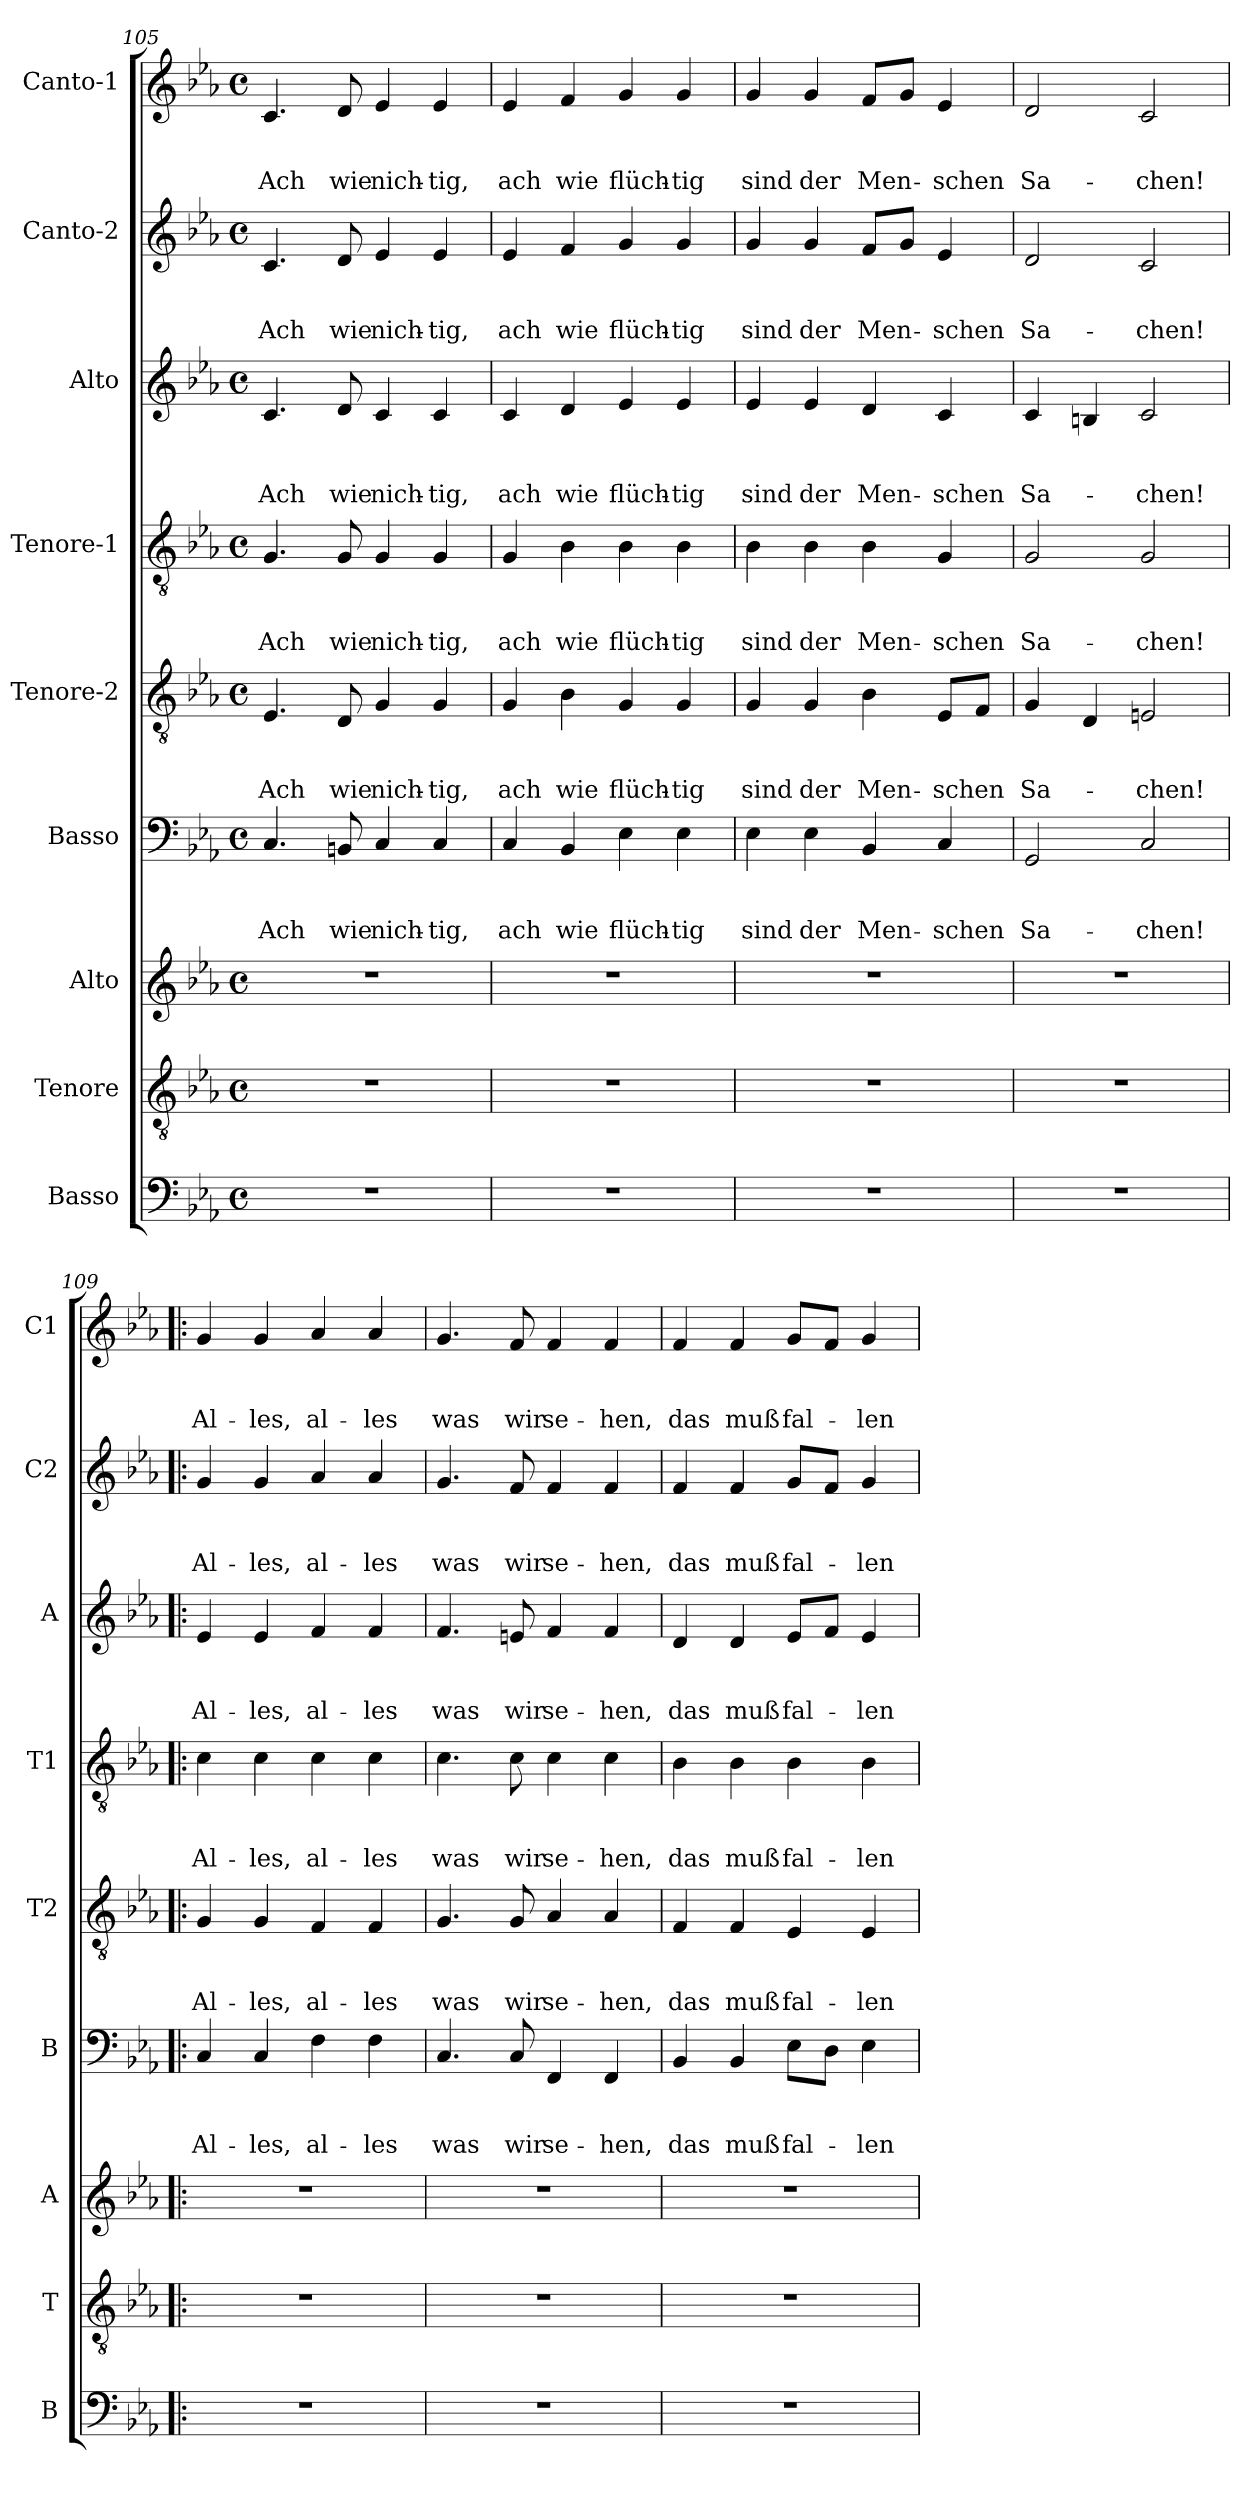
**kern	**kern	**kern	**kern	**text	**text	**text	**kern	**text	**text	**text	**kern	**text	**text	**text	**kern	**text	**text	**text	**kern	**text	**text	**text	**kern	**text	**text	**text
*part9	*part8	*part7	*part6	*part6	*part6	*part6	*part5	*part5	*part5	*part5	*part4	*part4	*part4	*part4	*part3	*part3	*part3	*part3	*part2	*part2	*part2	*part2	*part1	*part1	*part1	*part1
*staff9	*staff8	*staff7	*staff6	*staff6	*staff6	*staff6	*staff5	*staff5	*staff5	*staff5	*staff4	*staff4	*staff4	*staff4	*staff3	*staff3	*staff3	*staff3	*staff2	*staff2	*staff2	*staff2	*staff1	*staff1	*staff1	*staff1
*I"Basso	*I"Tenore	*I"Alto	*I"Basso	*	*	*	*I"Tenore-2	*	*	*	*I"Tenore-1	*	*	*	*I"Alto	*	*	*	*I"Canto-2	*	*	*	*I"Canto-1	*	*	*
*I'B	*I'T	*I'A	*I'B	*	*	*	*I'T2	*	*	*	*I'T1	*	*	*	*I'A	*	*	*	*I'C2	*	*	*	*I'C1	*	*	*
!!LO:PB:g=z
*clefF4	*clefGv2	*clefG2	*clefF4	*	*	*	*clefGv2	*	*	*	*clefGv2	*	*	*	*clefG2	*	*	*	*clefG2	*	*	*	*clefG2	*	*	*
*k[b-e-a-]	*k[b-e-a-]	*k[b-e-a-]	*k[b-e-a-]	*	*	*	*k[b-e-a-]	*	*	*	*k[b-e-a-]	*	*	*	*k[b-e-a-]	*	*	*	*k[b-e-a-]	*	*	*	*k[b-e-a-]	*	*	*
*E-:	*E-:	*E-:	*E-:	*	*	*	*E-:	*	*	*	*E-:	*	*	*	*E-:	*	*	*	*E-:	*	*	*	*E-:	*	*	*
*M4/4	*M4/4	*M4/4	*M4/4	*	*	*	*M4/4	*	*	*	*M4/4	*	*	*	*M4/4	*	*	*	*M4/4	*	*	*	*M4/4	*	*	*
*met(c)	*met(c)	*met(c)	*met(c)	*	*	*	*met(c)	*	*	*	*met(c)	*	*	*	*met(c)	*	*	*	*met(c)	*	*	*	*met(c)	*	*	*
=105	=105	=105	=105	=105	=105	=105	=105	=105	=105	=105	=105	=105	=105	=105	=105	=105	=105	=105	=105	=105	=105	=105	=105	=105	=105	=105
!	!	!	!	!	!	!LO:LY:b	!	!	!	!LO:LY:b	!	!	!	!LO:LY:b	!	!	!	!LO:LY:b	!	!	!	!LO:LY:b	!	!	!	!LO:LY:b
1r	1r	1r	4.C/	.	.	Ach	4.E-/	.	.	Ach	4.G/	.	.	Ach	4.c/	.	.	Ach	4.c/	.	.	Ach	4.c/	.	.	Ach
!	!	!	!	!	!	!LO:LY:b	!	!	!	!LO:LY:b	!	!	!	!LO:LY:b	!	!	!	!LO:LY:b	!	!	!	!LO:LY:b	!	!	!	!LO:LY:b
.	.	.	8BBn/	.	.	wie	8D/	.	.	wie	8G/	.	.	wie	8d/	.	.	wie	8d/	.	.	wie	8d/	.	.	wie
!	!	!	!	!	!	!LO:LY:b	!	!	!	!LO:LY:b	!	!	!	!LO:LY:b	!	!	!	!LO:LY:b	!	!	!	!LO:LY:b	!	!	!	!LO:LY:b
.	.	.	4C/	.	.	nich-	4G/	.	.	nich-	4G/	.	.	nich-	4c/	.	.	nich-	4e-/	.	.	nich-	4e-/	.	.	nich-
!	!	!	!	!	!	!LO:LY:b	!	!	!	!LO:LY:b	!	!	!	!LO:LY:b	!	!	!	!LO:LY:b	!	!	!	!LO:LY:b	!	!	!	!LO:LY:b
.	.	.	4C/	.	.	-tig,	4G/	.	.	-tig,	4G/	.	.	-tig,	4c/	.	.	-tig,	4e-/	.	.	-tig,	4e-/	.	.	-tig,
=106	=106	=106	=106	=106	=106	=106	=106	=106	=106	=106	=106	=106	=106	=106	=106	=106	=106	=106	=106	=106	=106	=106	=106	=106	=106	=106
!	!	!	!	!	!	!LO:LY:b	!	!	!	!LO:LY:b	!	!	!	!LO:LY:b	!	!	!	!LO:LY:b	!	!	!	!LO:LY:b	!	!	!	!LO:LY:b
1r	1r	1r	4C/	.	.	ach	4G/	.	.	ach	4G/	.	.	ach	4c/	.	.	ach	4e-/	.	.	ach	4e-/	.	.	ach
!	!	!	!	!	!	!LO:LY:b	!	!	!	!LO:LY:b	!	!	!	!LO:LY:b	!	!	!	!LO:LY:b	!	!	!	!LO:LY:b	!	!	!	!LO:LY:b
.	.	.	4BB-/	.	.	wie	4B-\	.	.	wie	4B-\	.	.	wie	4d/	.	.	wie	4f/	.	.	wie	4f/	.	.	wie
!	!	!	!	!	!	!LO:LY:b	!	!	!	!LO:LY:b	!	!	!	!LO:LY:b	!	!	!	!LO:LY:b	!	!	!	!LO:LY:b	!	!	!	!LO:LY:b
.	.	.	4E-\	.	.	flüch-	4G/	.	.	flüch-	4B-\	.	.	flüch-	4e-/	.	.	flüch-	4g/	.	.	flüch-	4g/	.	.	flüch-
!	!	!	!	!	!	!LO:LY:b	!	!	!	!LO:LY:b	!	!	!	!LO:LY:b	!	!	!	!LO:LY:b	!	!	!	!LO:LY:b	!	!	!	!LO:LY:b
.	.	.	4E-\	.	.	-tig	4G/	.	.	-tig	4B-\	.	.	-tig	4e-/	.	.	-tig	4g/	.	.	-tig	4g/	.	.	-tig
=107	=107	=107	=107	=107	=107	=107	=107	=107	=107	=107	=107	=107	=107	=107	=107	=107	=107	=107	=107	=107	=107	=107	=107	=107	=107	=107
!	!	!	!	!	!	!LO:LY:b	!	!	!	!LO:LY:b	!	!	!	!LO:LY:b	!	!	!	!LO:LY:b	!	!	!	!LO:LY:b	!	!	!	!LO:LY:b
1r	1r	1r	4E-\	.	.	sind	4G/	.	.	sind	4B-\	.	.	sind	4e-/	.	.	sind	4g/	.	.	sind	4g/	.	.	sind
!	!	!	!	!	!	!LO:LY:b	!	!	!	!LO:LY:b	!	!	!	!LO:LY:b	!	!	!	!LO:LY:b	!	!	!	!LO:LY:b	!	!	!	!LO:LY:b
.	.	.	4E-\	.	.	der	4G/	.	.	der	4B-\	.	.	der	4e-/	.	.	der	4g/	.	.	der	4g/	.	.	der
!	!	!	!	!	!	!LO:LY:b	!	!	!	!LO:LY:b	!	!	!	!LO:LY:b	!	!	!	!LO:LY:b	!	!	!	!LO:LY:b	!	!	!	!LO:LY:b
.	.	.	4BB-/	.	.	Men-	4B-\	.	.	Men-	4B-\	.	.	Men-	4d/	.	.	Men-	8f/L	.	.	Men-	8f/L	.	.	Men-
.	.	.	.	.	.	.	.	.	.	.	.	.	.	.	.	.	.	.	8g/J	.	.	.	8g/J	.	.	.
!	!	!	!	!	!	!LO:LY:b	!	!	!	!LO:LY:b	!	!	!	!LO:LY:b	!	!	!	!LO:LY:b	!	!	!	!LO:LY:b	!	!	!	!LO:LY:b
.	.	.	4C/	.	.	-schen	8E-/L	.	.	-schen	4G/	.	.	-schen	4c/	.	.	-schen	4e-/	.	.	-schen	4e-/	.	.	-schen
.	.	.	.	.	.	.	8F/J	.	.	.	.	.	.	.	.	.	.	.	.	.	.	.	.	.	.	.
=108	=108	=108	=108	=108	=108	=108	=108	=108	=108	=108	=108	=108	=108	=108	=108	=108	=108	=108	=108	=108	=108	=108	=108	=108	=108	=108
!	!	!	!	!	!	!LO:LY:b	!	!	!	!LO:LY:b	!	!	!	!LO:LY:b	!	!	!	!LO:LY:b	!	!	!	!LO:LY:b	!	!	!	!LO:LY:b
1r	1r	1r	2GG/	.	.	Sa-	4G/	.	.	Sa-	2G/	.	.	Sa-	4c/	.	.	Sa-	2d/	.	.	Sa-	2d/	.	.	Sa-
.	.	.	.	.	.	.	4D/	.	.	.	.	.	.	.	4Bn/	.	.	.	.	.	.	.	.	.	.	.
!	!	!	!	!	!	!LO:LY:b	!	!	!	!LO:LY:b	!	!	!	!LO:LY:b	!	!	!	!LO:LY:b	!	!	!	!LO:LY:b	!	!	!	!LO:LY:b
.	.	.	2C/	.	.	-chen!	2En/	.	.	-chen!	2G/	.	.	-chen!	2c/	.	.	-chen!	2c/	.	.	-chen!	2c/	.	.	-chen!
=109!|:	=109!|:	=109!|:	=109!|:	=109!|:	=109!|:	=109!|:	=109!|:	=109!|:	=109!|:	=109!|:	=109!|:	=109!|:	=109!|:	=109!|:	=109!|:	=109!|:	=109!|:	=109!|:	=109!|:	=109!|:	=109!|:	=109!|:	=109!|:	=109!|:	=109!|:	=109!|:
!	!	!	!	!	!	!LO:LY:b	!	!	!	!LO:LY:b	!	!	!	!LO:LY:b	!	!	!	!LO:LY:b	!	!	!	!LO:LY:b	!	!	!	!LO:LY:b
1r	1r	1r	4C/	.	.	Al-	4G/	.	.	Al-	4c\	.	.	Al-	4e-/	.	.	Al-	4g/	.	.	Al-	4g/	.	.	Al-
!	!	!	!	!	!	!LO:LY:b	!	!	!	!LO:LY:b	!	!	!	!LO:LY:b	!	!	!	!LO:LY:b	!	!	!	!LO:LY:b	!	!	!	!LO:LY:b
.	.	.	4C/	.	.	-les,	4G/	.	.	-les,	4c\	.	.	-les,	4e-/	.	.	-les,	4g/	.	.	-les,	4g/	.	.	-les,
!	!	!	!	!	!	!LO:LY:b	!	!	!	!LO:LY:b	!	!	!	!LO:LY:b	!	!	!	!LO:LY:b	!	!	!	!LO:LY:b	!	!	!	!LO:LY:b
.	.	.	4F\	.	.	al-	4F/	.	.	al-	4c\	.	.	al-	4f/	.	.	al-	4a-/	.	.	al-	4a-/	.	.	al-
!	!	!	!	!	!	!LO:LY:b	!	!	!	!LO:LY:b	!	!	!	!LO:LY:b	!	!	!	!LO:LY:b	!	!	!	!LO:LY:b	!	!	!	!LO:LY:b
.	.	.	4F\	.	.	-les	4F/	.	.	-les	4c\	.	.	-les	4f/	.	.	-les	4a-/	.	.	-les	4a-/	.	.	-les
!!LO:LB:g=z
=110	=110	=110	=110	=110	=110	=110	=110	=110	=110	=110	=110	=110	=110	=110	=110	=110	=110	=110	=110	=110	=110	=110	=110	=110	=110	=110
!	!	!	!	!	!	!LO:LY:b	!	!	!	!LO:LY:b	!	!	!	!LO:LY:b	!	!	!	!LO:LY:b	!	!	!	!LO:LY:b	!	!	!	!LO:LY:b
1r	1r	1r	4.C/	.	.	was	4.G/	.	.	was	4.c\	.	.	was	4.f/	.	.	was	4.g/	.	.	was	4.g/	.	.	was
!	!	!	!	!	!	!LO:LY:b	!	!	!	!LO:LY:b	!	!	!	!LO:LY:b	!	!	!	!LO:LY:b	!	!	!	!LO:LY:b	!	!	!	!LO:LY:b
.	.	.	8C/	.	.	wir	8G/	.	.	wir	8c\	.	.	wir	8en/	.	.	wir	8f/	.	.	wir	8f/	.	.	wir
!	!	!	!	!	!	!LO:LY:b	!	!	!	!LO:LY:b	!	!	!	!LO:LY:b	!	!	!	!LO:LY:b	!	!	!	!LO:LY:b	!	!	!	!LO:LY:b
.	.	.	4FF/	.	.	se-	4A-/	.	.	se-	4c\	.	.	se-	4f/	.	.	se-	4f/	.	.	se-	4f/	.	.	se-
!	!	!	!	!	!	!LO:LY:b	!	!	!	!LO:LY:b	!	!	!	!LO:LY:b	!	!	!	!LO:LY:b	!	!	!	!LO:LY:b	!	!	!	!LO:LY:b
.	.	.	4FF/	.	.	-hen,	4A-/	.	.	-hen,	4c\	.	.	-hen,	4f/	.	.	-hen,	4f/	.	.	-hen,	4f/	.	.	-hen,
=111	=111	=111	=111	=111	=111	=111	=111	=111	=111	=111	=111	=111	=111	=111	=111	=111	=111	=111	=111	=111	=111	=111	=111	=111	=111	=111
!	!	!	!	!	!	!LO:LY:b	!	!	!	!LO:LY:b	!	!	!	!LO:LY:b	!	!	!	!LO:LY:b	!	!	!	!LO:LY:b	!	!	!	!LO:LY:b
1r	1r	1r	4BB-/	.	.	das	4F/	.	.	das	4B-\	.	.	das	4d/	.	.	das	4f/	.	.	das	4f/	.	.	das
!	!	!	!	!	!	!LO:LY:b	!	!	!	!LO:LY:b	!	!	!	!LO:LY:b	!	!	!	!LO:LY:b	!	!	!	!LO:LY:b	!	!	!	!LO:LY:b
.	.	.	4BB-/	.	.	muß	4F/	.	.	muß	4B-\	.	.	muß	4d/	.	.	muß	4f/	.	.	muß	4f/	.	.	muß
!	!	!	!	!	!	!LO:LY:b	!	!	!	!LO:LY:b	!	!	!	!LO:LY:b	!	!	!	!LO:LY:b	!	!	!	!LO:LY:b	!	!	!	!LO:LY:b
.	.	.	8E-\L	.	.	fal-	4E-/	.	.	fal-	4B-\	.	.	fal-	8e-/L	.	.	fal-	8g/L	.	.	fal-	8g/L	.	.	fal-
.	.	.	8D\J	.	.	.	.	.	.	.	.	.	.	.	8f/J	.	.	.	8f/J	.	.	.	8f/J	.	.	.
!	!	!	!	!	!	!LO:LY:b	!	!	!	!LO:LY:b	!	!	!	!LO:LY:b	!	!	!	!LO:LY:b	!	!	!	!LO:LY:b	!	!	!	!LO:LY:b
.	.	.	4E-\	.	.	-len	4E-/	.	.	-len	4B-\	.	.	-len	4e-/	.	.	-len	4g/	.	.	-len	4g/	.	.	-len
=	=	=	=	=	=	=	=	=	=	=	=	=	=	=	=	=	=	=	=	=	=	=	=	=	=	=
*-	*-	*-	*-	*-	*-	*-	*-	*-	*-	*-	*-	*-	*-	*-	*-	*-	*-	*-	*-	*-	*-	*-	*-	*-	*-	*-
